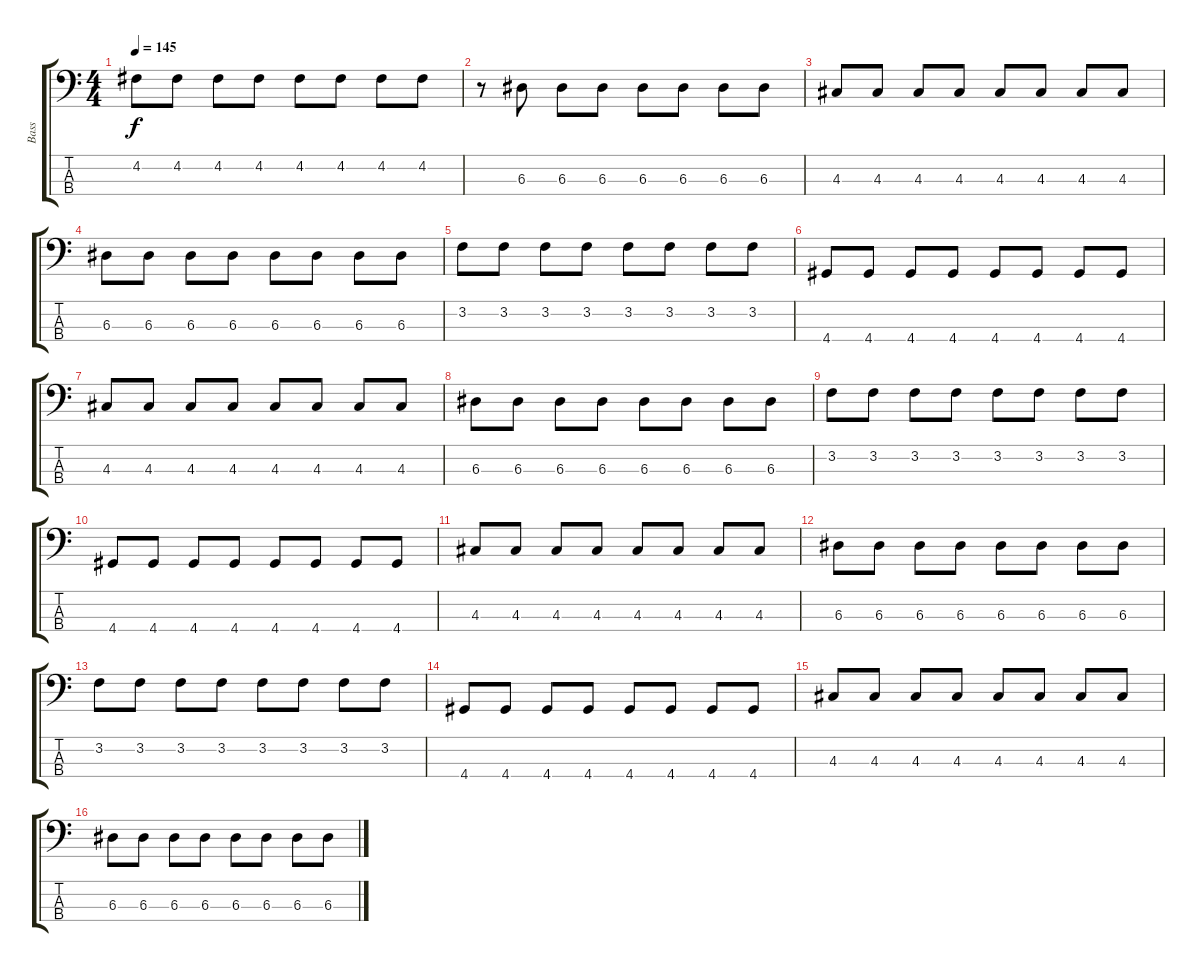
\track ("Bass" "Bass") {instrument electricbassfinger}
\staff {score tabs}
\tuning (G2 D2 A1 E1) {hide}
\ts (4 4)
\tempo 145
\clef f4
\ks c
4.2.8{dy f} 4.2.8 4.2.8 4.2.8 4.2.8 4.2.8 4.2.8 4.2.8 |
r.8 6.3.8 6.3.8 6.3.8 6.3.8 6.3.8 6.3.8 6.3.8 |
4.3.8 4.3.8 4.3.8 4.3.8 4.3.8 4.3.8 4.3.8 4.3.8 |
6.3.8 6.3.8 6.3.8 6.3.8 6.3.8 6.3.8 6.3.8 6.3.8 |
3.2.8 3.2.8 3.2.8 3.2.8 3.2.8 3.2.8 3.2.8 3.2.8 |
4.4.8 4.4.8 4.4.8 4.4.8 4.4.8 4.4.8 4.4.8 4.4.8 |
4.3.8 4.3.8 4.3.8 4.3.8 4.3.8 4.3.8 4.3.8 4.3.8 |
6.3.8 6.3.8 6.3.8 6.3.8 6.3.8 6.3.8 6.3.8 6.3.8 |
3.2.8 3.2.8 3.2.8 3.2.8 3.2.8 3.2.8 3.2.8 3.2.8 |
4.4.8 4.4.8 4.4.8 4.4.8 4.4.8 4.4.8 4.4.8 4.4.8 |
4.3.8 4.3.8 4.3.8 4.3.8 4.3.8 4.3.8 4.3.8 4.3.8 |
6.3.8 6.3.8 6.3.8 6.3.8 6.3.8 6.3.8 6.3.8 6.3.8 |
3.2.8 3.2.8 3.2.8 3.2.8 3.2.8 3.2.8 3.2.8 3.2.8 |
4.4.8 4.4.8 4.4.8 4.4.8 4.4.8 4.4.8 4.4.8 4.4.8 |
4.3.8 4.3.8 4.3.8 4.3.8 4.3.8 4.3.8 4.3.8 4.3.8 |
6.3.8 6.3.8 6.3.8 6.3.8 6.3.8 6.3.8 6.3.8 6.3.8
